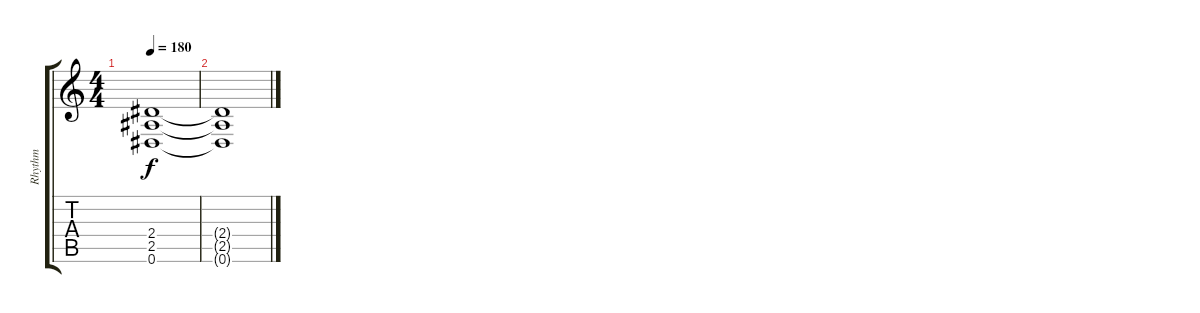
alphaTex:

\track ("Rhythm" "Rhythm") {instrument distortionguitar}
\staff {score tabs}
\tuning (Eb4 Bb3 Gb3 Db3 Ab2 Eb2) {hide}
\ts (4 4)
\tempo 180
\clef g2
\ks c
(2.4{t} 2.5{t} 0.6{t}).1{dy f} |
(2.4{t} 2.5{t} 0.6{t}).1
